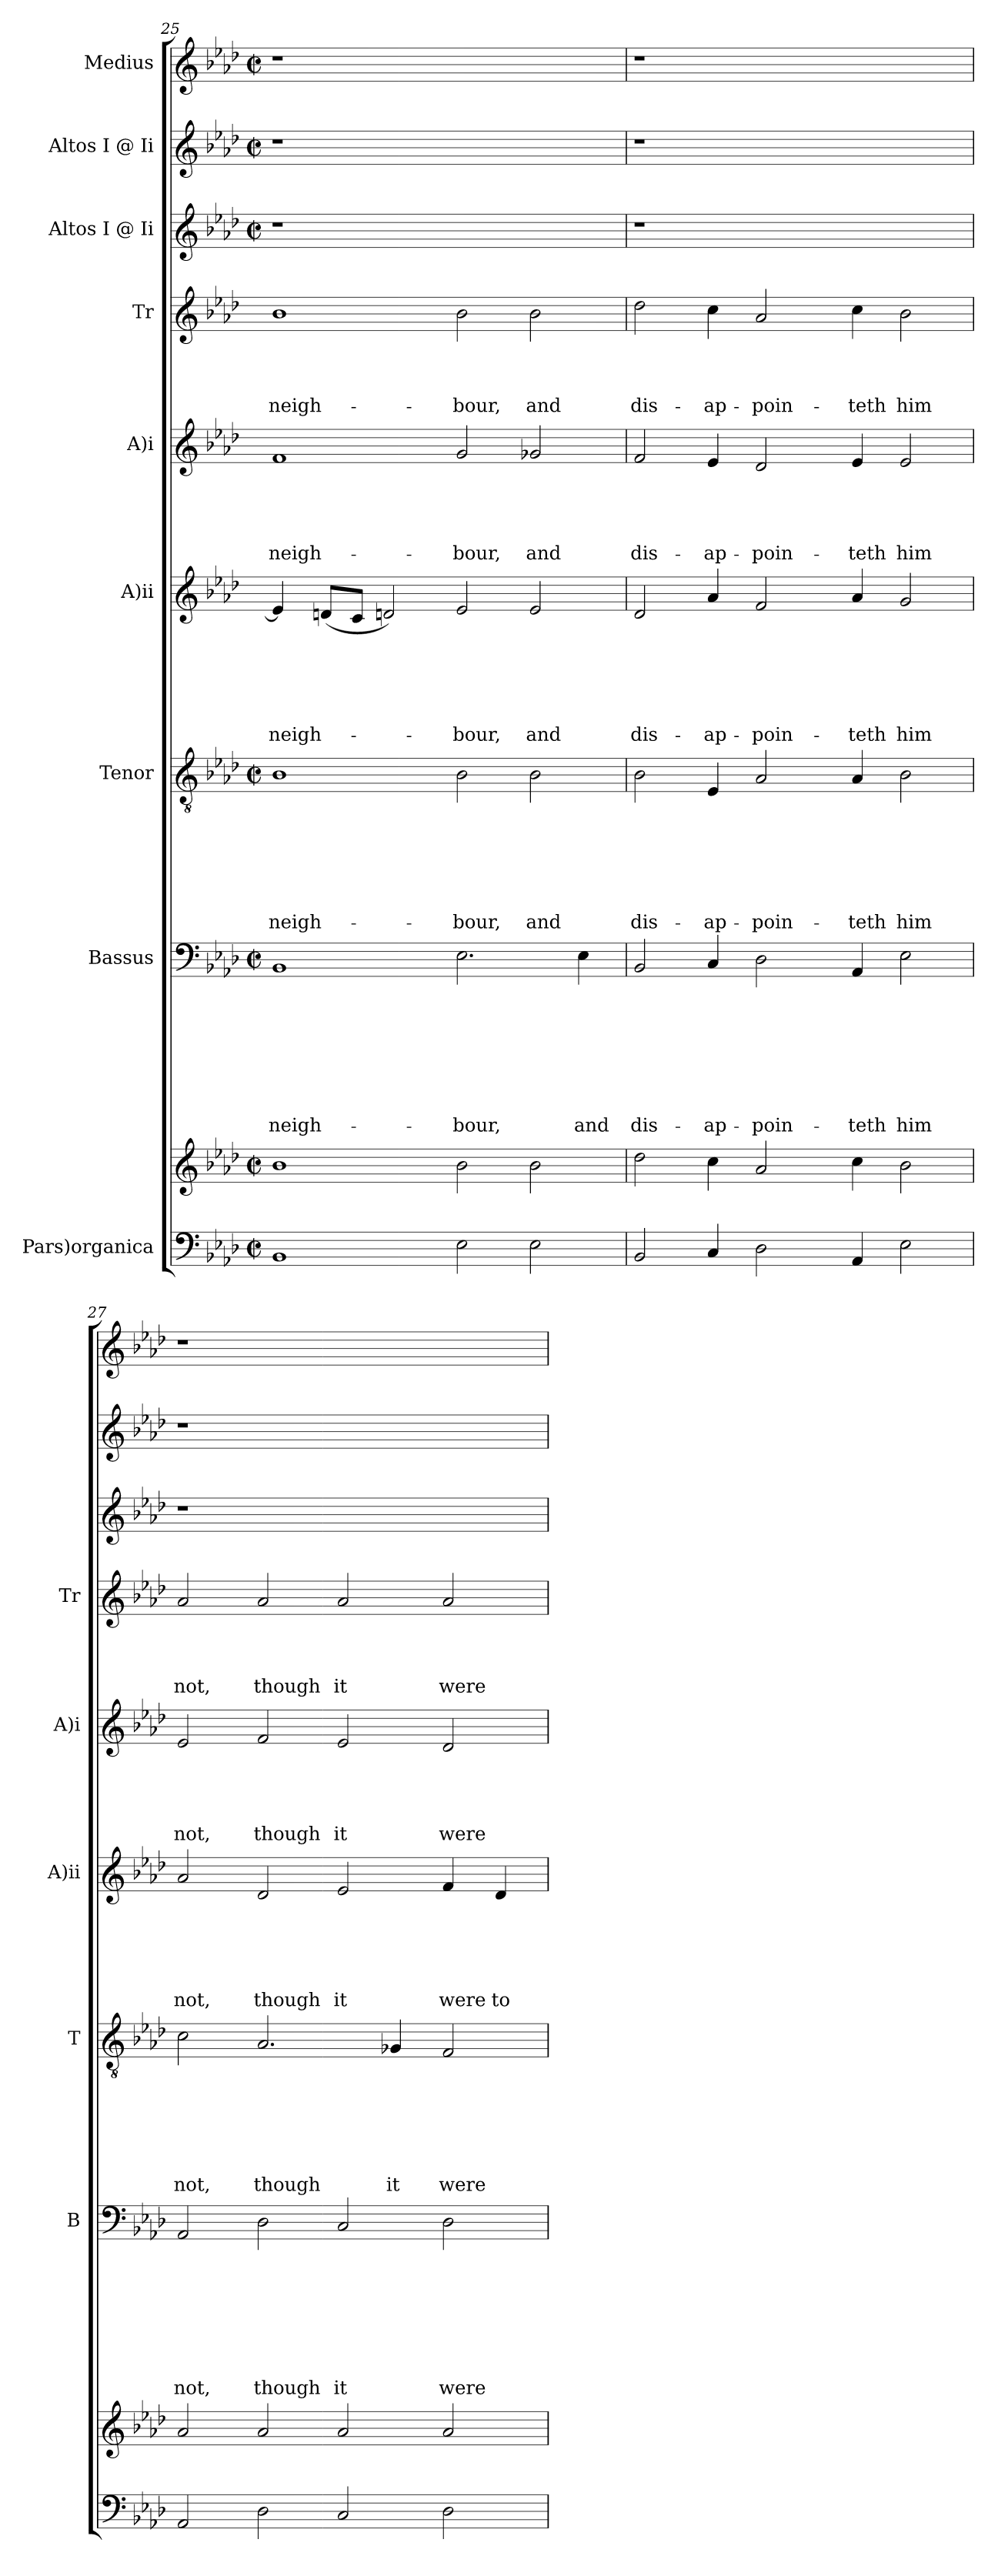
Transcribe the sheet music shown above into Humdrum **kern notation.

**kern	**kern	**kern	**text	**text	**text	**text	**text	**text	**text	**text	**kern	**text	**text	**text	**text	**text	**text	**text	**kern	**text	**text	**text	**text	**text	**text	**kern	**text	**text	**text	**text	**text	**kern	**text	**text	**text	**text	**kern	**kern	**kern
*part9	*part9	*part8	*part8	*part8	*part8	*part8	*part8	*part8	*part8	*part8	*part7	*part7	*part7	*part7	*part7	*part7	*part7	*part7	*part6	*part6	*part6	*part6	*part6	*part6	*part6	*part5	*part5	*part5	*part5	*part5	*part5	*part4	*part4	*part4	*part4	*part4	*part3	*part2	*part1
*staff10	*staff9	*staff8	*staff8	*staff8	*staff8	*staff8	*staff8	*staff8	*staff8	*staff8	*staff7	*staff7	*staff7	*staff7	*staff7	*staff7	*staff7	*staff7	*staff6	*staff6	*staff6	*staff6	*staff6	*staff6	*staff6	*staff5	*staff5	*staff5	*staff5	*staff5	*staff5	*staff4	*staff4	*staff4	*staff4	*staff4	*staff3	*staff2	*staff1
*I"Pars)organica	*	*I"Bassus	*	*	*	*	*	*	*	*	*I"Tenor	*	*	*	*	*	*	*	*I"A)ii	*	*	*	*	*	*	*I"A)i	*	*	*	*	*	*I"Tr	*	*	*	*	*I"Altos I @ Ii	*I"Altos I @ Ii	*I"Medius
*	*	*I'B	*	*	*	*	*	*	*	*	*I'T	*	*	*	*	*	*	*	*I'A)ii	*	*	*	*	*	*	*I'A)i	*	*	*	*	*	*I'Tr	*	*	*	*	*	*	*
!!LO:PB:g=z
*clefF4	*clefG2	*clefF4	*	*	*	*	*	*	*	*	*clefGv2	*	*	*	*	*	*	*	*clefG2	*	*	*	*	*	*	*clefG2	*	*	*	*	*	*clefG2	*	*	*	*	*clefG2	*clefG2	*clefG2
*k[b-e-a-d-]	*k[b-e-a-d-]	*k[b-e-a-d-]	*	*	*	*	*	*	*	*	*k[b-e-a-d-]	*	*	*	*	*	*	*	*k[b-e-a-d-]	*	*	*	*	*	*	*k[b-e-a-d-]	*	*	*	*	*	*k[b-e-a-d-]	*	*	*	*	*k[b-e-a-d-]	*k[b-e-a-d-]	*k[b-e-a-d-]
*A-:	*A-:	*A-:	*	*	*	*	*	*	*	*	*A-:	*	*	*	*	*	*	*	*A-:	*	*	*	*	*	*	*A-:	*	*	*	*	*	*A-:	*	*	*	*	*A-:	*A-:	*A-:
*M2/2	*M2/2	*M2/2	*	*	*	*	*	*	*	*	*M2/2	*	*	*	*	*	*	*	*	*	*	*	*	*	*	*	*	*	*	*	*	*	*	*	*	*	*M2/2	*M2/2	*M2/2
*met(c|)	*met(c|)	*met(c|)	*	*	*	*	*	*	*	*	*met(c|)	*	*	*	*	*	*	*	*	*	*	*	*	*	*	*	*	*	*	*	*	*	*	*	*	*	*met(c|)	*met(c|)	*met(c|)
=25	=25	=25	=25	=25	=25	=25	=25	=25	=25	=25	=25	=25	=25	=25	=25	=25	=25	=25	=25	=25	=25	=25	=25	=25	=25	=25	=25	=25	=25	=25	=25	=25	=25	=25	=25	=25	=25	=25	=25
!	!	!	!	!	!	!	!	!	!	!LO:LY:b	!	!	!	!	!	!	!	!LO:LY:b	!	!	!	!	!	!	!LO:LY:b	!	!	!	!	!	!LO:LY:b	!	!	!	!	!LO:LY:b	!	!	!
1BB-	1b-	1BB-	.	.	.	.	.	.	.	neigh-	1B-	.	.	.	.	.	.	neigh-	4e-/]	.	.	.	.	.	neigh-	1f	.	.	.	.	neigh-	1b-	.	.	.	neigh-	1r	1r	1r
.	.	.	.	.	.	.	.	.	.	.	.	.	.	.	.	.	.	.	(<8dn/L	.	.	.	.	.	.	.	.	.	.	.	.	.	.	.	.	.	.	.	.
.	.	.	.	.	.	.	.	.	.	.	.	.	.	.	.	.	.	.	8c/J	.	.	.	.	.	.	.	.	.	.	.	.	.	.	.	.	.	.	.	.
.	.	.	.	.	.	.	.	.	.	.	.	.	.	.	.	.	.	.	2dn/)	.	.	.	.	.	.	.	.	.	.	.	.	.	.	.	.	.	.	.	.
!	!	!	!	!	!	!	!	!	!	!LO:LY:b	!	!	!	!	!	!	!	!LO:LY:b	!	!	!	!	!	!	!LO:LY:b	!	!	!	!	!	!LO:LY:b	!	!	!	!	!LO:LY:b	!	!	!
2E-\	2b-\	2.E-\	.	.	.	.	.	.	.	-bour,	2B-\	.	.	.	.	.	.	-bour,	2e-/	.	.	.	.	.	-bour,	2g/	.	.	.	.	-bour,	2b-\	.	.	.	-bour,	1ryy	1ryy	1ryy
!	!	!	!	!	!	!	!	!	!	!	!	!	!	!	!	!	!	!LO:LY:b	!	!	!	!	!	!	!LO:LY:b	!	!	!	!	!	!LO:LY:b	!	!	!	!	!LO:LY:b	!	!	!
2E-\	2b-\	.	.	.	.	.	.	.	.	.	2B-\	.	.	.	.	.	.	and	2e-/	.	.	.	.	.	and	2g-X/	.	.	.	.	and	2b-\	.	.	.	and	.	.	.
!	!	!	!	!	!	!	!	!	!	!LO:LY:b	!	!	!	!	!	!	!	!	!	!	!	!	!	!	!	!	!	!	!	!	!	!	!	!	!	!	!	!	!
.	.	4E-\	.	.	.	.	.	.	.	and	.	.	.	.	.	.	.	.	.	.	.	.	.	.	.	.	.	.	.	.	.	.	.	.	.	.	.	.	.
=26	=26	=26	=26	=26	=26	=26	=26	=26	=26	=26	=26	=26	=26	=26	=26	=26	=26	=26	=26	=26	=26	=26	=26	=26	=26	=26	=26	=26	=26	=26	=26	=26	=26	=26	=26	=26	=26	=26	=26
!	!	!	!	!	!	!	!	!	!	!LO:LY:b	!	!	!	!	!	!	!	!LO:LY:b	!	!	!	!	!	!	!LO:LY:b	!	!	!	!	!	!LO:LY:b	!	!	!	!	!LO:LY:b	!	!	!
2BB-/	2dd-\	2BB-/	.	.	.	.	.	.	.	dis-	2B-\	.	.	.	.	.	.	dis-	2d-/	.	.	.	.	.	dis-	2f/	.	.	.	.	dis-	2dd-\	.	.	.	dis-	1r	1r	1r
!	!	!	!	!	!	!	!	!	!	!LO:LY:b	!	!	!	!	!	!	!	!LO:LY:b	!	!	!	!	!	!	!LO:LY:b	!	!	!	!	!	!LO:LY:b	!	!	!	!	!LO:LY:b	!	!	!
4C/	4cc\	4C/	.	.	.	.	.	.	.	-ap-	4E-/	.	.	.	.	.	.	-ap-	4a-/	.	.	.	.	.	-ap-	4e-/	.	.	.	.	-ap-	4cc\	.	.	.	-ap-	.	.	.
!	!	!	!	!	!	!	!	!	!	!LO:LY:b	!	!	!	!	!	!	!	!LO:LY:b	!	!	!	!	!	!	!LO:LY:b	!	!	!	!	!	!LO:LY:b	!	!	!	!	!LO:LY:b	!	!	!
2D-\	2a-/	2D-\	.	.	.	.	.	.	.	-poin-	2A-/	.	.	.	.	.	.	-poin-	2f/	.	.	.	.	.	-poin-	2d-/	.	.	.	.	-poin-	2a-/	.	.	.	-poin-	.	.	.
.	.	.	.	.	.	.	.	.	.	.	.	.	.	.	.	.	.	.	.	.	.	.	.	.	.	.	.	.	.	.	.	.	.	.	.	.	1ryy	1ryy	1ryy
!	!	!	!	!	!	!	!	!	!	!LO:LY:b:rj	!	!	!	!	!	!	!	!LO:LY:b:rj	!	!	!	!	!	!	!LO:LY:b:rj	!	!	!	!	!	!LO:LY:b:rj	!	!	!	!	!LO:LY:b:rj	!	!	!
4AA-/	4cc\	4AA-/	.	.	.	.	.	.	.	-teth	4A-/	.	.	.	.	.	.	-teth	4a-/	.	.	.	.	.	-teth	4e-/	.	.	.	.	-teth	4cc\	.	.	.	-teth	.	.	.
!	!	!	!	!	!	!	!	!	!	!LO:LY:b	!	!	!	!	!	!	!	!LO:LY:b	!	!	!	!	!	!	!LO:LY:b	!	!	!	!	!	!LO:LY:b	!	!	!	!	!LO:LY:b	!	!	!
2E-\	2b-\	2E-\	.	.	.	.	.	.	.	him	2B-\	.	.	.	.	.	.	him	2g/	.	.	.	.	.	him	2e-/	.	.	.	.	him	2b-\	.	.	.	him	.	.	.
=27	=27	=27	=27	=27	=27	=27	=27	=27	=27	=27	=27	=27	=27	=27	=27	=27	=27	=27	=27	=27	=27	=27	=27	=27	=27	=27	=27	=27	=27	=27	=27	=27	=27	=27	=27	=27	=27	=27	=27
!	!	!	!	!	!	!	!	!	!	!LO:LY:b	!	!	!	!	!	!	!	!LO:LY:b	!	!	!	!	!	!	!LO:LY:b	!	!	!	!	!	!LO:LY:b	!	!	!	!	!LO:LY:b	!	!	!
2AA-/	2a-/	2AA-/	.	.	.	.	.	.	.	not,	2c\	.	.	.	.	.	.	not,	2a-/	.	.	.	.	.	not,	2e-/	.	.	.	.	not,	2a-/	.	.	.	not,	1r	1r	1r
!	!	!	!	!	!	!	!	!	!	!LO:LY:b	!	!	!	!	!	!	!	!LO:LY:b	!	!	!	!	!	!	!LO:LY:b	!	!	!	!	!	!LO:LY:b	!	!	!	!	!LO:LY:b	!	!	!
2D-\	2a-/	2D-\	.	.	.	.	.	.	.	though	2.A-/	.	.	.	.	.	.	though	2d-/	.	.	.	.	.	though	2f/	.	.	.	.	though	2a-/	.	.	.	though	.	.	.
!	!	!	!	!	!	!	!	!	!	!LO:LY:b	!	!	!	!	!	!	!	!	!	!	!	!	!	!	!LO:LY:b	!	!	!	!	!	!LO:LY:b	!	!	!	!	!LO:LY:b	!	!	!
2C/	2a-/	2C/	.	.	.	.	.	.	.	it	.	.	.	.	.	.	.	.	2e-/	.	.	.	.	.	it	2e-/	.	.	.	.	it	2a-/	.	.	.	it	1ryy	1ryy	1ryy
!	!	!	!	!	!	!	!	!	!	!	!	!	!	!	!	!	!	!LO:LY:b	!	!	!	!	!	!	!	!	!	!	!	!	!	!	!	!	!	!	!	!	!
.	.	.	.	.	.	.	.	.	.	.	4G-X/	.	.	.	.	.	.	it	.	.	.	.	.	.	.	.	.	.	.	.	.	.	.	.	.	.	.	.	.
!	!	!	!	!	!	!	!	!	!	!LO:LY:b	!	!	!	!	!	!	!	!LO:LY:b	!	!	!	!	!	!	!LO:LY:b	!	!	!	!	!	!LO:LY:b	!	!	!	!	!LO:LY:b	!	!	!
2D-\	2a-/	2D-\	.	.	.	.	.	.	.	were	2F/	.	.	.	.	.	.	were	4f/	.	.	.	.	.	were	2d-/	.	.	.	.	were	2a-/	.	.	.	were	.	.	.
!	!	!	!	!	!	!	!	!	!	!	!	!	!	!	!	!	!	!	!	!	!	!	!	!	!LO:LY:b	!	!	!	!	!	!	!	!	!	!	!	!	!	!
.	.	.	.	.	.	.	.	.	.	.	.	.	.	.	.	.	.	.	4d-/	.	.	.	.	.	to	.	.	.	.	.	.	.	.	.	.	.	.	.	.
=	=	=	=	=	=	=	=	=	=	=	=	=	=	=	=	=	=	=	=	=	=	=	=	=	=	=	=	=	=	=	=	=	=	=	=	=	=	=	=
*-	*-	*-	*-	*-	*-	*-	*-	*-	*-	*-	*-	*-	*-	*-	*-	*-	*-	*-	*-	*-	*-	*-	*-	*-	*-	*-	*-	*-	*-	*-	*-	*-	*-	*-	*-	*-	*-	*-	*-
